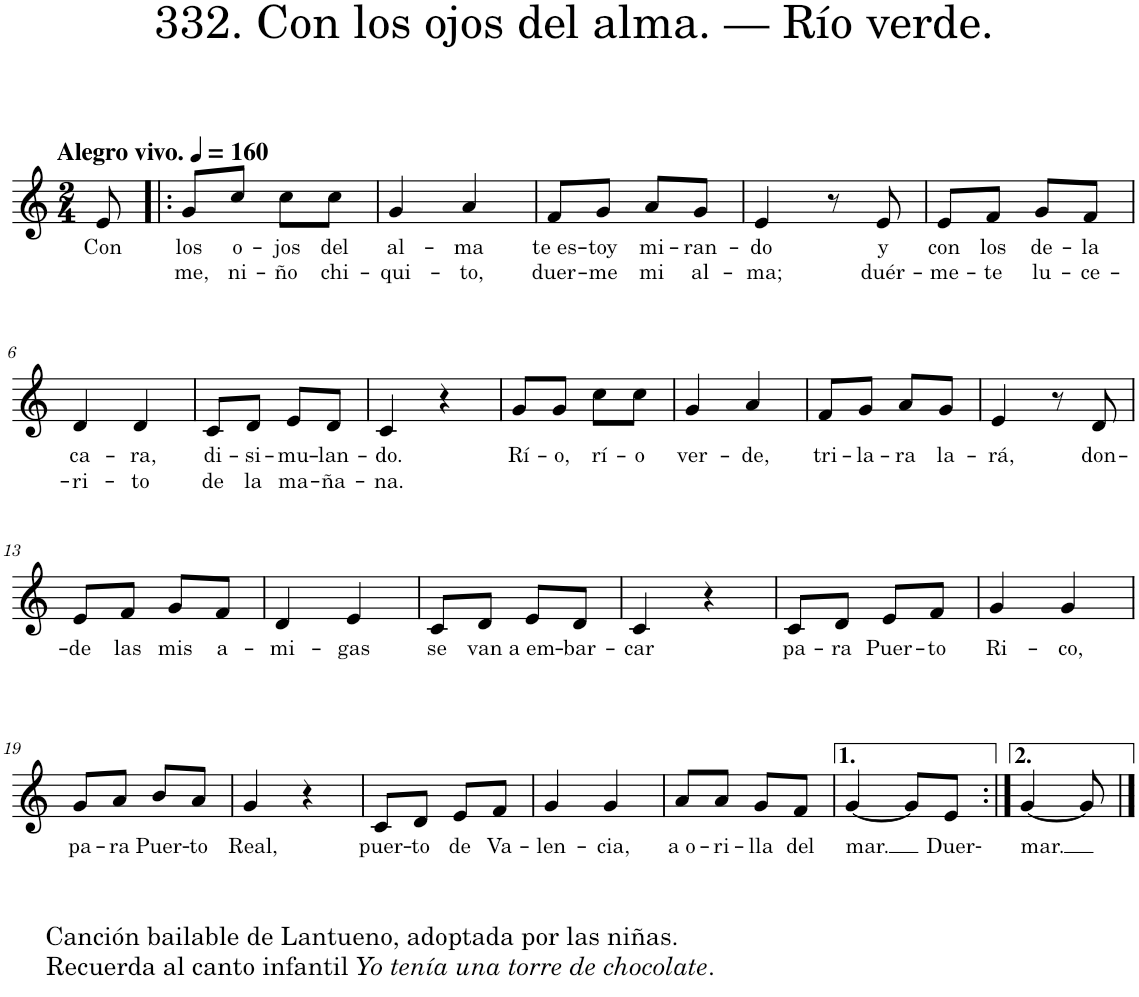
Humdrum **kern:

**kern	**text	**text
*part1	*part1	*part1
*staff1	*staff1	*staff1
*I"Piano	*	*
*I'Pno.	*	*
*clefG2	*	*
*k[]	*	*
*M2/4	*	*
*MM160	*	*
=	=	=
!LO:TX:a:B:t=Alegro vivo.	!	!
!	!LO:LY:b	!
8e/	Con	.
=1!|:	=1!|:	=1!|:
!	!LO:LY:b	!LO:LY:b
8g/L	los	me,
!	!LO:LY:b	!LO:LY:b
8cc/J	o-	ni-
!	!LO:LY:b	!LO:LY:b
8cc\L	-jos	-ño
!	!LO:LY:b	!LO:LY:b
8cc\J	del	chi-
=2	=2	=2
!	!LO:LY:b	!LO:LY:b
4g/	al-	-qui-
!	!LO:LY:b	!LO:LY:b
4a/	-ma	-to,
=3	=3	=3
!	!LO:LY:b	!LO:LY:b
8f/L	te es-	duer-
!	!LO:LY:b	!LO:LY:b
8g/J	-toy	-me
!	!LO:LY:b	!LO:LY:b
8a/L	mi-	mi
!	!LO:LY:b	!LO:LY:b
8g/J	-ran-	al-
=4	=4	=4
!	!LO:LY:b	!LO:LY:b
4e/	-do	-ma;
8r	.	.
!	!LO:LY:b	!LO:LY:b
8e/	y	duér-
=5	=5	=5
!	!LO:LY:b	!LO:LY:b
8e/L	con	-me-
!	!LO:LY:b	!LO:LY:b
8f/J	los	-te
!	!LO:LY:b	!LO:LY:b
8g/L	de-	lu-
!	!LO:LY:b	!LO:LY:b
8f/J	-la	-ce-
!!LO:LB:g=z
=6	=6	=6
!	!LO:LY:b	!LO:LY:b
4d/	ca-	-ri-
!	!LO:LY:b	!LO:LY:b
4d/	-ra,	-to
=7	=7	=7
!	!LO:LY:b	!LO:LY:b
8c/L	di-	de
!	!LO:LY:b	!LO:LY:b
8d/J	-si-	la
!	!LO:LY:b	!LO:LY:b
8e/L	-mu-	ma-
!	!LO:LY:b	!LO:LY:b
8d/J	-lan-	-ña-
=8	=8	=8
!	!LO:LY:b	!LO:LY:b
4c/	-do.	-na.
4r	.	.
=9	=9	=9
!	!LO:LY:b	!
8g/L	Rí-	.
!	!LO:LY:b	!
8g/J	-o,	.
!	!LO:LY:b	!
8cc\L	rí-	.
!	!LO:LY:b	!
8cc\J	-o	.
=10	=10	=10
!	!LO:LY:b	!
4g/	ver-	.
!	!LO:LY:b	!
4a/	-de,	.
=11	=11	=11
!	!LO:LY:b	!
8f/L	tri-	.
!	!LO:LY:b	!
8g/J	-la-	.
!	!LO:LY:b	!
8a/L	-ra	.
!	!LO:LY:b	!
8g/J	la-	.
=12	=12	=12
!	!LO:LY:b	!
4e/	-rá,	.
8r	.	.
!	!LO:LY:b	!
8d/	don-	.
!!LO:LB:g=z
=13	=13	=13
!	!LO:LY:b	!
8e/L	-de	.
!	!LO:LY:b	!
8f/J	las	.
!	!LO:LY:b	!
8g/L	mis	.
!	!LO:LY:b	!
8f/J	a-	.
=14	=14	=14
!	!LO:LY:b	!
4d/	-mi-	.
!	!LO:LY:b	!
4e/	-gas	.
=15	=15	=15
!	!LO:LY:b	!
8c/L	se	.
!	!LO:LY:b	!
8d/J	van	.
!	!LO:LY:b	!
8e/L	a em-	.
!	!LO:LY:b	!
8d/J	-bar-	.
=16	=16	=16
!	!LO:LY:b	!
4c/	-car	.
4r	.	.
=17	=17	=17
!	!LO:LY:b	!
8c/L	pa-	.
!	!LO:LY:b	!
8d/J	-ra	.
!	!LO:LY:b	!
8e/L	Puer-	.
!	!LO:LY:b	!
8f/J	-to	.
=18	=18	=18
!	!LO:LY:b	!
4g/	Ri-	.
!	!LO:LY:b	!
4g/	-co,	.
!!LO:LB:g=z
=19	=19	=19
!	!LO:LY:b	!
8g/L	pa-	.
!	!LO:LY:b	!
8a/J	-ra	.
!LO:TX:b:t=Canción bailable de Lantueno, adoptada por las niñas.	!	!
!LO:TX:b:t=Recuerda al canto infantil	!	!
!LO:TX:b:i:t=Yo tenía una torre de chocolate	!	!
!LO:TX:b:t=.	!	!
!	!LO:LY:b	!
8b/L	Puer-	.
!	!LO:LY:b	!
8a/J	-to	.
=20	=20	=20
!	!LO:LY:b	!
4g/	Real,	.
4r	.	.
=21	=21	=21
!	!LO:LY:b	!
8c/L	puer-	.
!	!LO:LY:b	!
8d/J	-to	.
!	!LO:LY:b	!
8e/L	de	.
!	!LO:LY:b	!
8f/J	Va-	.
=22	=22	=22
!	!LO:LY:b	!
4g/	-len-	.
!	!LO:LY:b	!
4g/	-cia,	.
=23	=23	=23
!	!LO:LY:b	!
8a/L	a o-	.
!	!LO:LY:b	!
8a/J	-ri-	.
!	!LO:LY:b	!
8g/L	-lla	.
!	!LO:LY:b	!
8f/J	del	.
=24	=24	=24
!	!LO:LY:b	!
[4g/	mar.	.
8g/L]	.	.
!	!LO:LY:b	!
8e/J	Duer-	.
=25:|!	=25:|!	=25:|!
!	!LO:LY:b	!
[4g/	mar.	.
8g/]	.	.
==	==	==
*-	*-	*-
